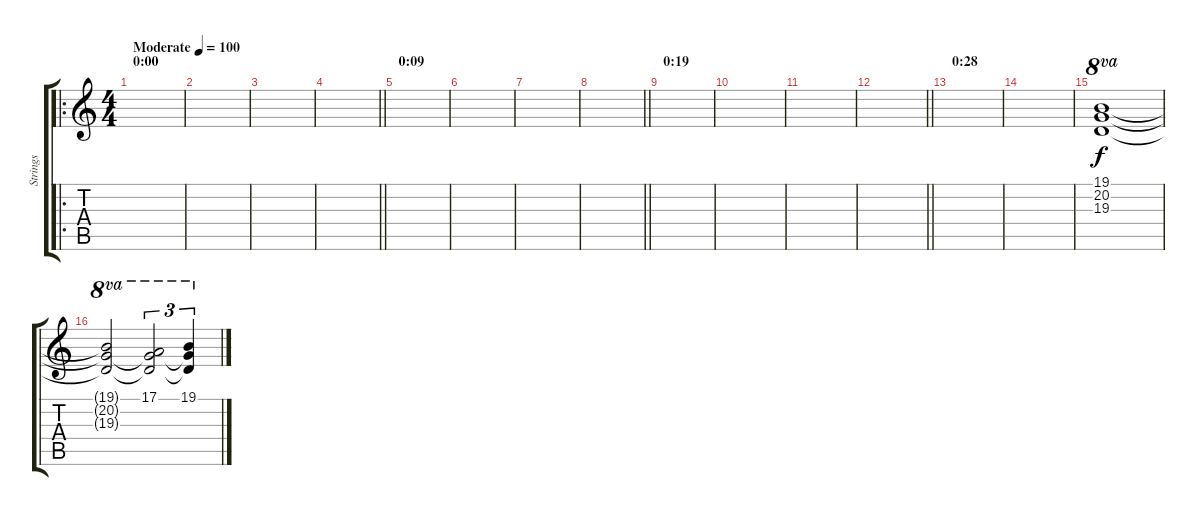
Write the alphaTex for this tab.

\track ("Strings" "Strings") {instrument stringensemble1}
\staff {score tabs}
\tuning (E4 B3 G3 D3 A2 E2) {hide}
\ro
\ts (4 4)
\section ("" "0:00")
\tempo (100 "Moderate")
\clef g2
\ks c
|
|
|
\barLineRight lightlight
|
\section ("" "0:09")
|
|
|
\barLineRight lightlight
|
\section ("" "0:19")
|
|
|
\barLineRight lightlight
|
\section ("" "0:28")
|
|
(19.1 20.2 19.3).1{ot 8va} |
(19.1{t} 20.2{t} 19.3{t}).2{ot 8va} (17.1 20.2{t} 19.3{t}).2{tu (3 2) ot 8va} (19.1 20.2{t} 19.3{t}).4{tu (3 2) ot 8va}
